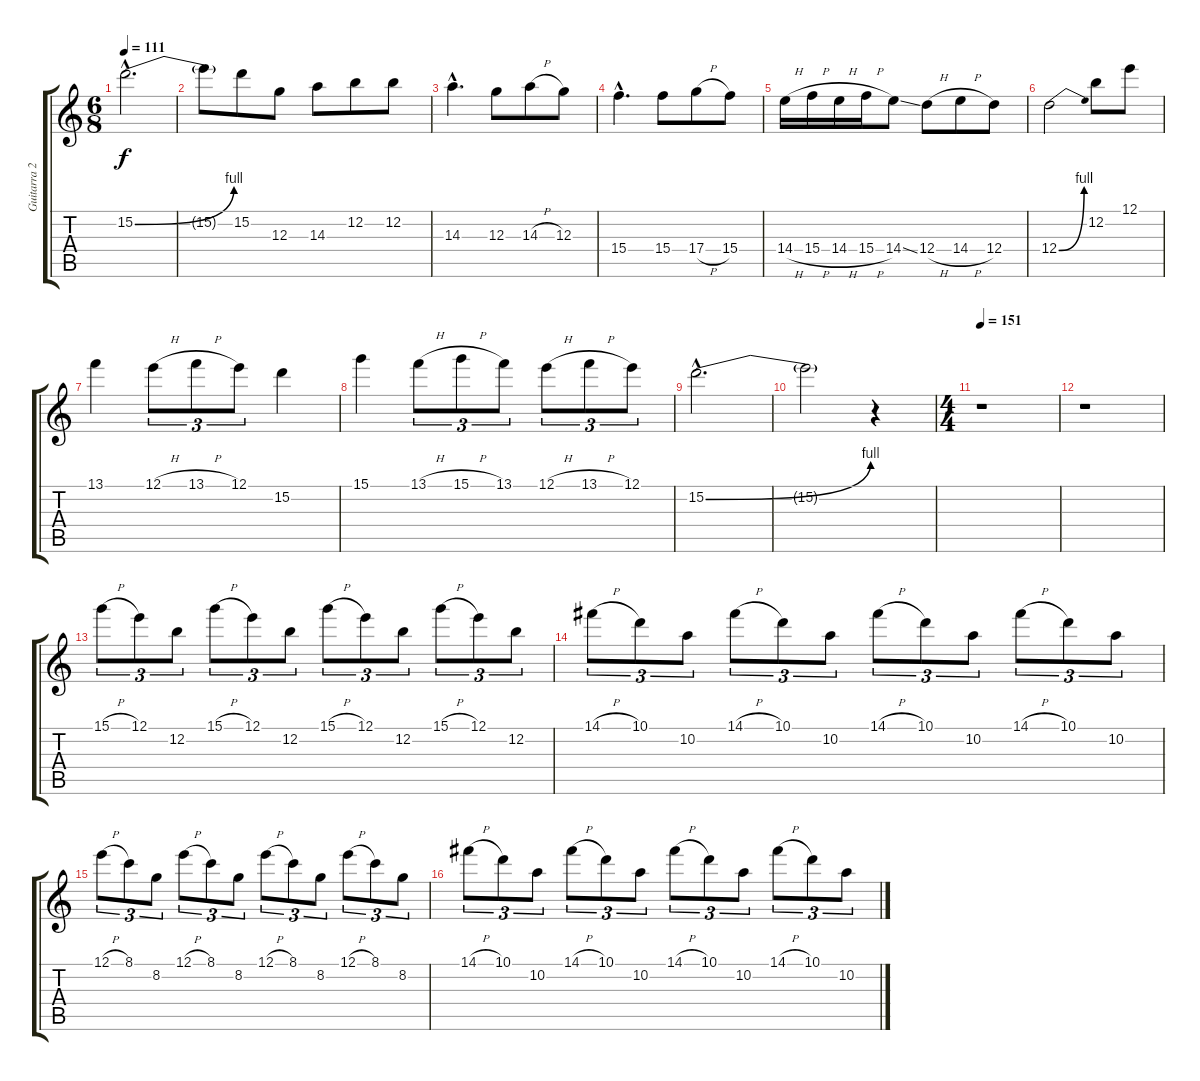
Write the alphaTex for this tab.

\track ("Guitarra 2/ solo" "Guitarra 2") {instrument distortionguitar}
\staff {score tabs}
\tuning (E4 B3 G3 D3 A2 E2) {hide}
\ts (6 8)
\tempo 111
\clef g2
\ks c
15.2{be (bend 0 0 60 4) hac}.2{d dy f} |
15.2{t}.8 15.2.8 12.3.8 14.3.8 12.2.8 12.2.8 |
14.3{hac}.4{d} 12.3.8 14.3{h}.8 12.3.8 |
15.4{hac}.4{d} 15.4.8 17.4{h}.8 15.4.8 |
14.4{h}.16 15.4{h}.16 14.4{h}.16 15.4{h}.16 14.4{ss}.8 12.4{h}.8 14.4{h}.8 12.4.8 |
12.4{be (bend 0 0 60 4)}.2 12.2.8 12.1.8 |
13.1.4 12.1{h}.8{tu (3 2)} 13.1{h}.8{tu (3 2)} 12.1.8{tu (3 2)} 15.2.4 |
15.1.4 13.1{h}.8{tu (3 2)} 15.1{h}.8{tu (3 2)} 13.1.8{tu (3 2)} 12.1{h}.8{tu (3 2)} 13.1{h}.8{tu (3 2)} 12.1.8{tu (3 2)} |
15.2{be (bend 0 0 60 4) hac}.2{d} |
15.2{t}.2 r.4 |
\ts (4 4)
\tempo 151
r.1 |
r.1 |
15.1{h}.8{tu (3 2)} 12.1.8{tu (3 2)} 12.2.8{tu (3 2)} 15.1{h}.8{tu (3 2)} 12.1.8{tu (3 2)} 12.2.8{tu (3 2)} 15.1{h}.8{tu (3 2)} 12.1.8{tu (3 2)} 12.2.8{tu (3 2)} 15.1{h}.8{tu (3 2)} 12.1.8{tu (3 2)} 12.2.8{tu (3 2)} |
14.1{h}.8{tu (3 2)} 10.1.8{tu (3 2)} 10.2.8{tu (3 2)} 14.1{h}.8{tu (3 2)} 10.1.8{tu (3 2)} 10.2.8{tu (3 2)} 14.1{h}.8{tu (3 2)} 10.1.8{tu (3 2)} 10.2.8{tu (3 2)} 14.1{h}.8{tu (3 2)} 10.1.8{tu (3 2)} 10.2.8{tu (3 2)} |
12.1{h}.8{tu (3 2)} 8.1.8{tu (3 2)} 8.2.8{tu (3 2)} 12.1{h}.8{tu (3 2)} 8.1.8{tu (3 2)} 8.2.8{tu (3 2)} 12.1{h}.8{tu (3 2)} 8.1.8{tu (3 2)} 8.2.8{tu (3 2)} 12.1{h}.8{tu (3 2)} 8.1.8{tu (3 2)} 8.2.8{tu (3 2)} |
14.1{h}.8{tu (3 2)} 10.1.8{tu (3 2)} 10.2.8{tu (3 2)} 14.1{h}.8{tu (3 2)} 10.1.8{tu (3 2)} 10.2.8{tu (3 2)} 14.1{h}.8{tu (3 2)} 10.1.8{tu (3 2)} 10.2.8{tu (3 2)} 14.1{h}.8{tu (3 2)} 10.1.8{tu (3 2)} 10.2.8{tu (3 2)}
